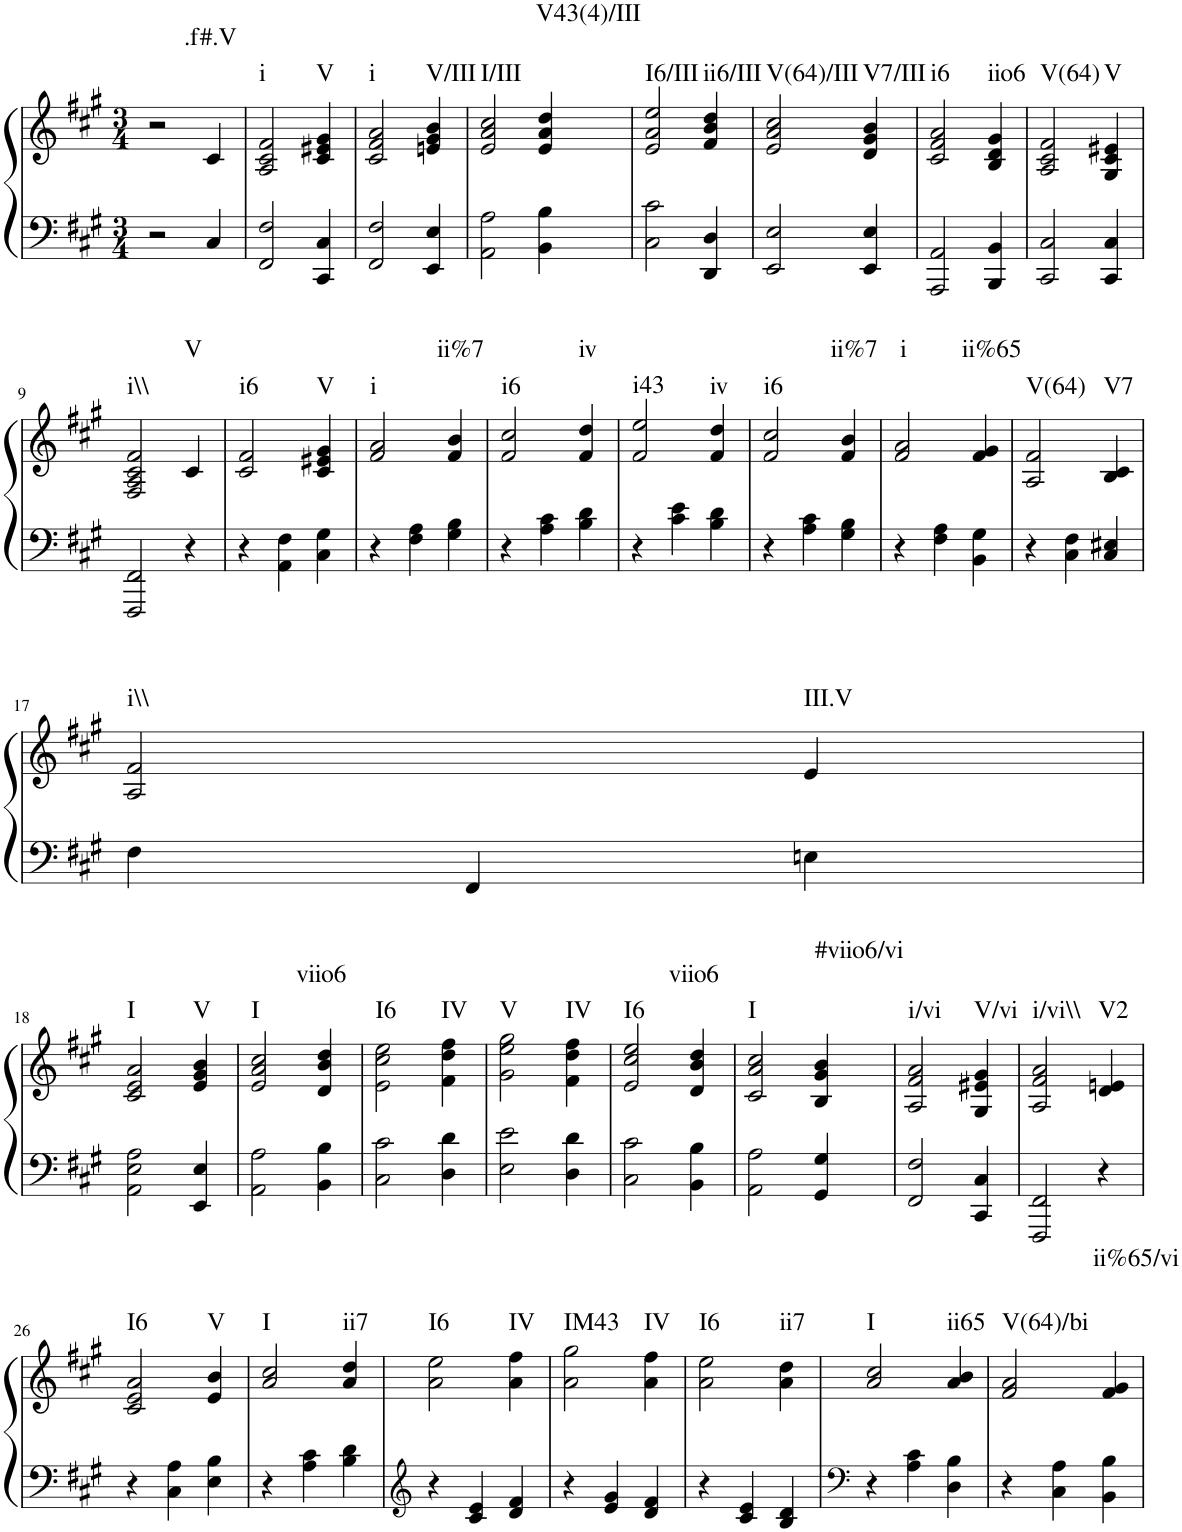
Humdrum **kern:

**kern	**kern	**harte
*part1	*part1	*part1
*staff2	*staff1	*
*I"Piano	*	*
*I'Pno.	*	*
*clefF4	*clefG2	*
*k[f#c#g#]	*k[f#c#g#]	*
*M3/4	*M3/4	*
=1	=1	=1
2r	2r	.
!	!	!LO:H:kt=.f#.V
4C#/	4c#/	N
=2	=2	=2
!	!	!LO:H:kt=i
2FF#/ 2F#/	2A/ 2c#/ 2f#/	N
!	!	!LO:H:kt=V
4CC#/ 4C#/	4c#/ 4e#X/ 4g#/	N
=3	=3	=3
!	!	!LO:H:kt=i
2FF#/ 2F#/	2c#/ 2f#/ 2a/	N
!	!	!LO:H:kt=V/III
4EE/ 4E/	4en/ 4g#/ 4b/	N
=4	=4	=4
!	!	!LO:H:kt=I/III
2AA\ 2A\	2e/ 2a/ 2cc#/	N
!	!	!LO:H:kt=V43(4)/III
4BB\ 4B\	4e/ 4a/ 4dd/	N
=5	=5	=5
!	!	!LO:H:kt=I6/III
2C#\ 2c#\	2e/ 2a/ 2ee/	N
!	!	!LO:H:kt=ii6/III
4DD/ 4D/	4f#/ 4b/ 4dd/	N
=6	=6	=6
!	!	!LO:H:kt=V(64)/III
2EE/ 2E/	2e/ 2a/ 2cc#/	N
!	!	!LO:H:kt=V7/III
4EE/ 4E/	4d/ 4g#/ 4b/	N
=7	=7	=7
!	!	!LO:H:kt=i6
2AAA/ 2AA/	2c#/ 2f#/ 2a/	N
!	!	!LO:H:kt=iio6
4BBB/ 4BB/	4B/ 4d/ 4g#/	N
=8	=8	=8
!	!	!LO:H:kt=V(64)
2CC#/ 2C#/	2A/ 2c#/ 2f#/	N
!	!	!LO:H:kt=V
4CC#/ 4C#/	4G#/ 4c#/ 4e#X/	N
!!LO:LB:g=z
=9	=9	=9
!	!	!LO:H:kt=i\\
2FFF#/ 2FF#/	2F#/ 2A/ 2c#/ 2f#/	N
!	!	!LO:H:kt=V
4r	4c#/	N
=10	=10	=10
!	!	!LO:H:kt=i6
4r	2c#/ 2f#/	N
4AA\ 4F#\	.	.
!	!	!LO:H:kt=V
4C#\ 4G#\	4c#/ 4e#X/ 4g#/	N
=11	=11	=11
!	!	!LO:H:kt=i
4r	2f#/ 2a/	N
4F#\ 4A\	.	.
!	!	!LO:H:kt=ii%7
4G#\ 4B\	4f#/ 4b/	N
=12	=12	=12
!	!	!LO:H:kt=i6
4r	2f#/ 2cc#/	N
4A\ 4c#\	.	.
!	!	!LO:H:kt=iv
4B\ 4d\	4f#/ 4dd/	N
=13	=13	=13
!	!	!LO:H:kt=i43
4r	2f#/ 2ee/	N
4c#\ 4e\	.	.
!	!	!LO:H:kt=iv
4B\ 4d\	4f#/ 4dd/	N
=14	=14	=14
!	!	!LO:H:kt=i6
4r	2f#/ 2cc#/	N
4A\ 4c#\	.	.
!	!	!LO:H:kt=ii%7
4G#\ 4B\	4f#/ 4b/	N
=15	=15	=15
!	!	!LO:H:kt=i
4r	2f#/ 2a/	N
4F#\ 4A\	.	.
!	!	!LO:H:kt=ii%65
4BB\ 4G#\	4f#/ 4g#/	N
=16	=16	=16
!	!	!LO:H:kt=V(64)
4r	2A/ 2f#/	N
4C#\ 4F#\	.	.
!	!	!LO:H:kt=V7
4C#/ 4E#X/	4B/ 4c#/	N
!!LO:LB:g=z
=17	=17	=17
!	!	!LO:H:kt=i\\
4F#\	2A/ 2f#/	N
4FF#/	.	.
!	!	!LO:H:kt=III.V
4En\	4e/	N
!!LO:LB:g=z
=18	=18	=18
!	!	!LO:H:kt=I
2AA\ 2E\ 2A\	2c#/ 2e/ 2a/	N
!	!	!LO:H:kt=V
4EE/ 4E/	4e/ 4g#/ 4b/	N
=19	=19	=19
!	!	!LO:H:kt=I
2AA\ 2A\	2e/ 2a/ 2cc#/	N
!	!	!LO:H:kt=viio6
4BB\ 4B\	4d/ 4b/ 4dd/	N
=20	=20	=20
!	!	!LO:H:kt=I6
2C#\ 2c#\	2e\ 2cc#\ 2ee\	N
!	!	!LO:H:kt=IV
4D\ 4d\	4f#\ 4dd\ 4ff#\	N
=21	=21	=21
!	!	!LO:H:kt=V
2E\ 2e\	2g#\ 2ee\ 2gg#\	N
!	!	!LO:H:kt=IV
4D\ 4d\	4f#\ 4dd\ 4ff#\	N
=22	=22	=22
!	!	!LO:H:kt=I6
2C#\ 2c#\	2e/ 2cc#/ 2ee/	N
!	!	!LO:H:kt=viio6
4BB\ 4B\	4d/ 4b/ 4dd/	N
=23	=23	=23
!	!	!LO:H:kt=I
2AA\ 2A\	2c#/ 2a/ 2cc#/	N
!	!	!LO:H:kt=#viio6/vi
4GG#/ 4G#/	4B/ 4g#/ 4b/	N
=24	=24	=24
!	!	!LO:H:kt=i/vi
2FF#/ 2F#/	2A/ 2f#/ 2a/	N
!	!	!LO:H:kt=V/vi
4CC#/ 4C#/	4G#/ 4e#X/ 4g#/	N
=25	=25	=25
!	!	!LO:H:kt=i/vi\\
2FFF#/ 2FF#/	2A/ 2f#/ 2a/	N
!	!	!LO:H:kt=V2
4r	4d/ 4en/	N
!!LO:LB:g=z
=26	=26	=26
!	!	!LO:H:kt=I6
4r	2c#/ 2e/ 2a/	N
4C#\ 4A\	.	.
!	!	!LO:H:kt=V
4E\ 4B\	4e/ 4b/	N
=27	=27	=27
!	!	!LO:H:kt=I
4r	2a/ 2cc#/	N
4A\ 4c#\	.	.
!	!	!LO:H:kt=ii7
4B\ 4d\	4a/ 4dd/	N
=28	=28	=28
*clefG2	*	*
!	!	!LO:H:kt=I6
4r	2a\ 2ee\	N
4c#/ 4e/	.	.
!	!	!LO:H:kt=IV
4d/ 4f#/	4a\ 4ff#\	N
=29	=29	=29
!	!	!LO:H:kt=IM43
4r	2a\ 2gg#\	N
4e/ 4g#/	.	.
!	!	!LO:H:kt=IV
4d/ 4f#/	4a\ 4ff#\	N
=30	=30	=30
!	!	!LO:H:kt=I6
4r	2a\ 2ee\	N
4c#/ 4e/	.	.
!	!	!LO:H:kt=ii7
4B/ 4d/	4a\ 4dd\	N
=31	=31	=31
*clefF4	*	*
!	!	!LO:H:kt=I
4r	2a/ 2cc#/	N
4A\ 4c#\	.	.
!	!	!LO:H:kt=ii65
4D\ 4B\	4a/ 4b/	N
=32	=32	=32
!	!	!LO:H:kt=V(64)/bi
4r	2f#/ 2a/	N
4C#\ 4A\	.	.
!	!	!LO:H:kt=ii%65/vi
4BB\ 4B\	4f#/ 4g#/	N
=	=	=
*-	*-	*-
